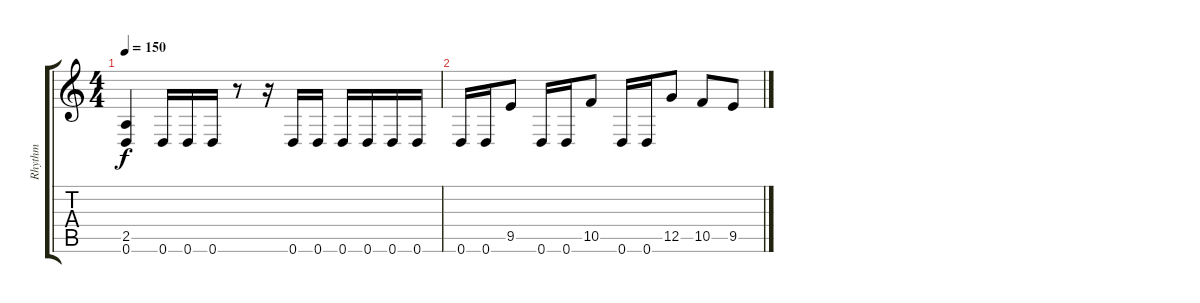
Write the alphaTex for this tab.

\track ("Rhythm" "Rhythm") {instrument distortionguitar}
\staff {score tabs}
\tuning (D4 A3 F3 C3 G2 D2) {hide}
\ts (4 4)
\tempo 150
\clef g2
\ks c
(2.5 0.6).4{dy f} 0.6.16 0.6.16 0.6.16 r.8 r.16 0.6.16 0.6.16 0.6.16 0.6.16 0.6.16 0.6.16 |
0.6.16 0.6.16 9.5.8 0.6.16 0.6.16 10.5.8 0.6.16 0.6.16 12.5.8 10.5.8 9.5.8
